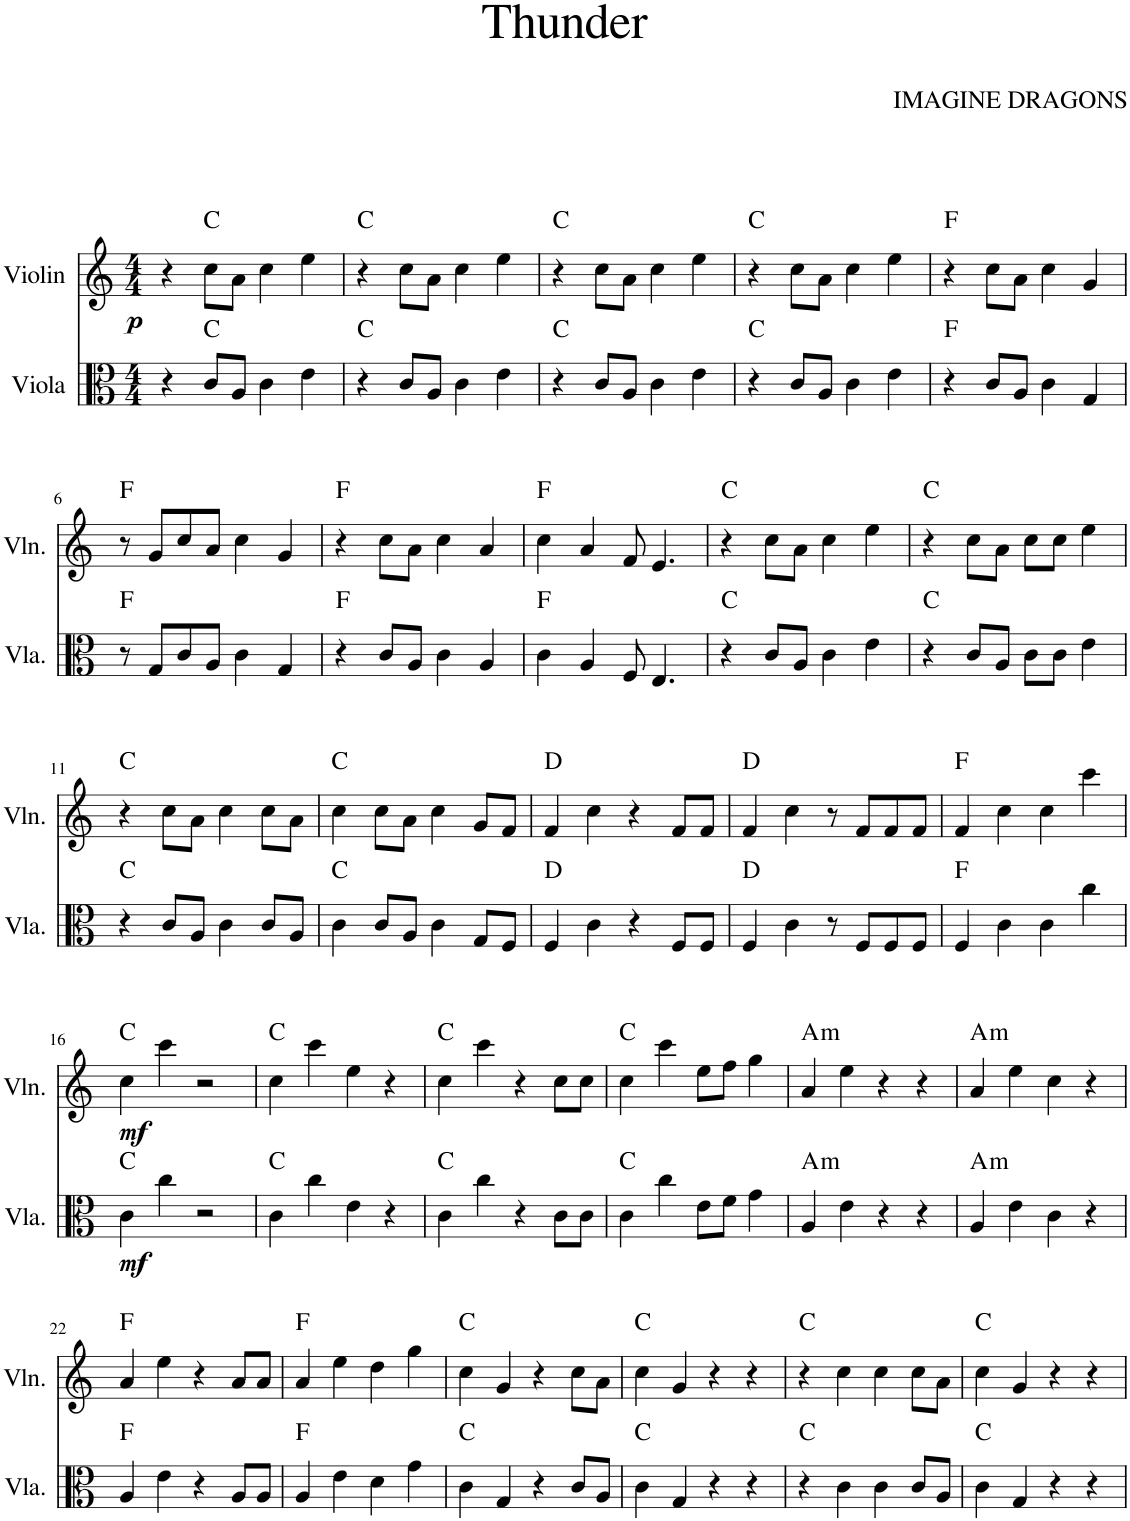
**kern	**dynam	**harte	**kern	**kern	**dynam	**harte
*part3	*part3	*part3	*part2	*part1	*part1	*part1
*staff3	*staff3	*	*staff2	*staff1	*staff1	*
*I"Viola	*	*	*I"Piano	*I"Violin	*	*
*I'Vla.	*	*	*	*I'Vln.	*	*
*	*	*	*stria5	*	*	*
*clefC3	*	*	*clefG2	*clefG2	*	*
*k[]	*	*	*k[]	*k[]	*	*
*M4/4	*	*	*M4/4	*M4/4	*	*
=1	=1	=1	=1	=1	=1	=1
!	!	!	!	!	!LO:DY:b	!
4r	.	.	[1c [1e [1g	4r	p	.
8c/L	.	C:maj	.	8cc\L	.	C:maj
8A/J	.	.	.	8a\J	.	.
4c\	.	.	.	4cc\	.	.
4e\	.	.	.	4ee\	.	.
=2	=2	=2	=2	=2	=2	=2
4r	.	C:maj	1c] 1e] 1g]	4r	.	C:maj
8c/L	.	.	.	8cc\L	.	.
8A/J	.	.	.	8a\J	.	.
4c\	.	.	.	4cc\	.	.
4e\	.	.	.	4ee\	.	.
=3	=3	=3	=3	=3	=3	=3
4r	.	C:maj	[1c [1e [1g	4r	.	C:maj
8c/L	.	.	.	8cc\L	.	.
8A/J	.	.	.	8a\J	.	.
4c\	.	.	.	4cc\	.	.
4e\	.	.	.	4ee\	.	.
=4	=4	=4	=4	=4	=4	=4
4r	.	C:maj	1c] 1e] 1g]	4r	.	C:maj
8c/L	.	.	.	8cc\L	.	.
8A/J	.	.	.	8a\J	.	.
4c\	.	.	.	4cc\	.	.
4e\	.	.	.	4ee\	.	.
=5	=5	=5	=5	=5	=5	=5
4r	.	F:maj	[1f [1a [1cc	4r	.	F:maj
8c/L	.	.	.	8cc\L	.	.
8A/J	.	.	.	8a\J	.	.
4c\	.	.	.	4cc\	.	.
4G/	.	.	.	4g/	.	.
!!LO:LB:g=z
=6	=6	=6	=6	=6	=6	=6
8r	.	F:maj	1f] 1a] 1cc]	8r	.	F:maj
8G/L	.	.	.	8g/L	.	.
8c/	.	.	.	8cc/	.	.
8A/J	.	.	.	8a/J	.	.
4c\	.	.	.	4cc\	.	.
4G/	.	.	.	4g/	.	.
=7	=7	=7	=7	=7	=7	=7
4r	.	F:maj	[1f [1a [1cc	4r	.	F:maj
8c/L	.	.	.	8cc\L	.	.
8A/J	.	.	.	8a\J	.	.
4c\	.	.	.	4cc\	.	.
4A/	.	.	.	4a/	.	.
=8	=8	=8	=8	=8	=8	=8
4c\	.	F:maj	1f] 1a] 1cc]	4cc\	.	F:maj
4A/	.	.	.	4a/	.	.
8F/	.	.	.	8f/	.	.
4.E/	.	.	.	4.e/	.	.
=9	=9	=9	=9	=9	=9	=9
4r	.	C:maj	[1c [1e [1g	4r	.	C:maj
8c/L	.	.	.	8cc\L	.	.
8A/J	.	.	.	8a\J	.	.
4c\	.	.	.	4cc\	.	.
4e\	.	.	.	4ee\	.	.
=10	=10	=10	=10	=10	=10	=10
4r	.	C:maj	1c] 1e] 1g]	4r	.	C:maj
8c/L	.	.	.	8cc\L	.	.
8A/J	.	.	.	8a\J	.	.
8c\L	.	.	.	8cc\L	.	.
8c\J	.	.	.	8cc\J	.	.
4e\	.	.	.	4ee\	.	.
!!LO:LB:g=z
=11	=11	=11	=11	=11	=11	=11
4r	.	C:maj	[1c [1e [1g	4r	.	C:maj
8c/L	.	.	.	8cc\L	.	.
8A/J	.	.	.	8a\J	.	.
4c\	.	.	.	4cc\	.	.
8c/L	.	.	.	8cc\L	.	.
8A/J	.	.	.	8a\J	.	.
=12	=12	=12	=12	=12	=12	=12
4c\	.	C:maj	1c] 1e] 1g]	4cc\	.	C:maj
8c/L	.	.	.	8cc\L	.	.
8A/J	.	.	.	8a\J	.	.
4c\	.	.	.	4cc\	.	.
8G/L	.	.	.	8g/L	.	.
8F/J	.	.	.	8f/J	.	.
=13	=13	=13	=13	=13	=13	=13
4Fn/	.	D:maj	[1d [1f [1a	4fn/	.	D:maj
4c\	.	.	.	4cc\	.	.
4r	.	.	.	4r	.	.
8F/L	.	.	.	8f/L	.	.
8F/J	.	.	.	8f/J	.	.
=14	=14	=14	=14	=14	=14	=14
4Fn/	.	D:maj	1d] 1f] 1a]	4fn/	.	D:maj
4c\	.	.	.	4cc\	.	.
8r	.	.	.	8r	.	.
8F/L	.	.	.	8f/L	.	.
8F/	.	.	.	8f/	.	.
8F/J	.	.	.	8f/J	.	.
=15	=15	=15	=15	=15	=15	=15
4F/	.	F:maj	1f 1a 1cc	4f/	.	F:maj
4c\	.	.	.	4cc\	.	.
4c\	.	.	.	4cc\	.	.
4cc\	.	.	.	4ccc\	.	.
!!LO:LB:g=z
=16	=16	=16	=16	=16	=16	=16
!	!LO:DY:b	!	!	!	!LO:DY:b	!
4c\	mf	C:maj	1c 1e 1g	4cc\	mf	C:maj
4cc\	.	.	.	4ccc\	.	.
2r	.	.	.	2r	.	.
=17	=17	=17	=17	=17	=17	=17
4c\	.	C:maj	1c 1e 1g	4cc\	.	C:maj
4cc\	.	.	.	4ccc\	.	.
4e\	.	.	.	4ee\	.	.
4r	.	.	.	4r	.	.
=18	=18	=18	=18	=18	=18	=18
4c\	.	C:maj	1c 1e 1g	4cc\	.	C:maj
4cc\	.	.	.	4ccc\	.	.
4r	.	.	.	4r	.	.
8c\L	.	.	.	8cc\L	.	.
8c\J	.	.	.	8cc\J	.	.
=19	=19	=19	=19	=19	=19	=19
4c\	.	C:maj	1c 1e 1g	4cc\	.	C:maj
4cc\	.	.	.	4ccc\	.	.
8e\L	.	.	.	8ee\L	.	.
8f\J	.	.	.	8ff\J	.	.
4g\	.	.	.	4gg\	.	.
=20	=20	=20	=20	=20	=20	=20
!	!	!LO:H:kt=m	!	!	!	!LO:H:kt=m
4A/	.	A:min	1A 1c 1e	4a/	.	A:min
4e\	.	.	.	4ee\	.	.
4r	.	.	.	4r	.	.
4r	.	.	.	4r	.	.
=21	=21	=21	=21	=21	=21	=21
!	!	!LO:H:kt=m	!	!	!	!LO:H:kt=m
4A/	.	A:min	1A 1c 1e	4a/	.	A:min
4e\	.	.	.	4ee\	.	.
4c\	.	.	.	4cc\	.	.
4r	.	.	.	4r	.	.
!!LO:LB:g=z
=22	=22	=22	=22	=22	=22	=22
4A/	.	F:maj	1F 1A 1c	4a/	.	F:maj
4e\	.	.	.	4ee\	.	.
4r	.	.	.	4r	.	.
8A/L	.	.	.	8a/L	.	.
8A/J	.	.	.	8a/J	.	.
=23	=23	=23	=23	=23	=23	=23
4A/	.	F:maj	1F 1A 1c	4a/	.	F:maj
4e\	.	.	.	4ee\	.	.
4d\	.	.	.	4dd\	.	.
4g\	.	.	.	4gg\	.	.
=24	=24	=24	=24	=24	=24	=24
4c\	.	C:maj	1c 1e 1g	4cc\	.	C:maj
4G/	.	.	.	4g/	.	.
4r	.	.	.	4r	.	.
8c/L	.	.	.	8cc\L	.	.
8A/J	.	.	.	8a\J	.	.
=25	=25	=25	=25	=25	=25	=25
4c\	.	C:maj	1c 1e 1g	4cc\	.	C:maj
4G/	.	.	.	4g/	.	.
4r	.	.	.	4r	.	.
4r	.	.	.	4r	.	.
=26	=26	=26	=26	=26	=26	=26
4r	.	C:maj	1c 1e 1g	4r	.	C:maj
4c\	.	.	.	4cc\	.	.
4c\	.	.	.	4cc\	.	.
8c/L	.	.	.	8cc\L	.	.
8A/J	.	.	.	8a\J	.	.
=27	=27	=27	=27	=27	=27	=27
4c\	.	C:maj	1c 1e 1g	4cc\	.	C:maj
4G/	.	.	.	4g/	.	.
4r	.	.	.	4r	.	.
4r	.	.	.	4r	.	.
=	=	=	=	=	=	=
*-	*-	*-	*-	*-	*-	*-
